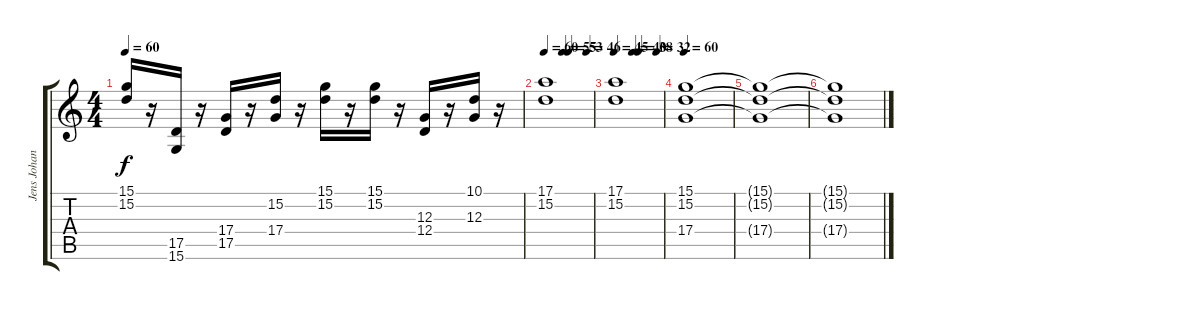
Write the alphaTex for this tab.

\track ("Jens Johansson (Keyboards 3 Interlude)" "Jens Johan") {instrument stringensemble1}
\staff {score tabs}
\tuning (E4 B3 G3 D3 A2 E2) {hide}
\ts (4 4)
\tempo 60
\clef g2
\ks c
(15.1 15.2).16{dy f} r.16 (17.5 15.6).16 r.16 (17.4 17.5).16 r.16 (15.2 17.4).16 r.16 (15.1 15.2).16 r.16 (15.1 15.2).16 r.16 (12.3 12.4).16 r.16 (10.1 12.3).16 r.16 |
\tempo 60
\tempo (55 0.375)
\tempo (53 0.5)
\tempo (46 0.875)
(17.1 15.2).1 |
\tempo 45
\tempo (40 0.375)
\tempo (38 0.5)
\tempo (32 0.875)
(17.1 15.2).1 |
\tempo 60
(15.1 15.2 17.4).1 |
(15.1{t} 15.2{t} 17.4{t}).1 |
(15.1{t} 15.2{t} 17.4{t}).1
